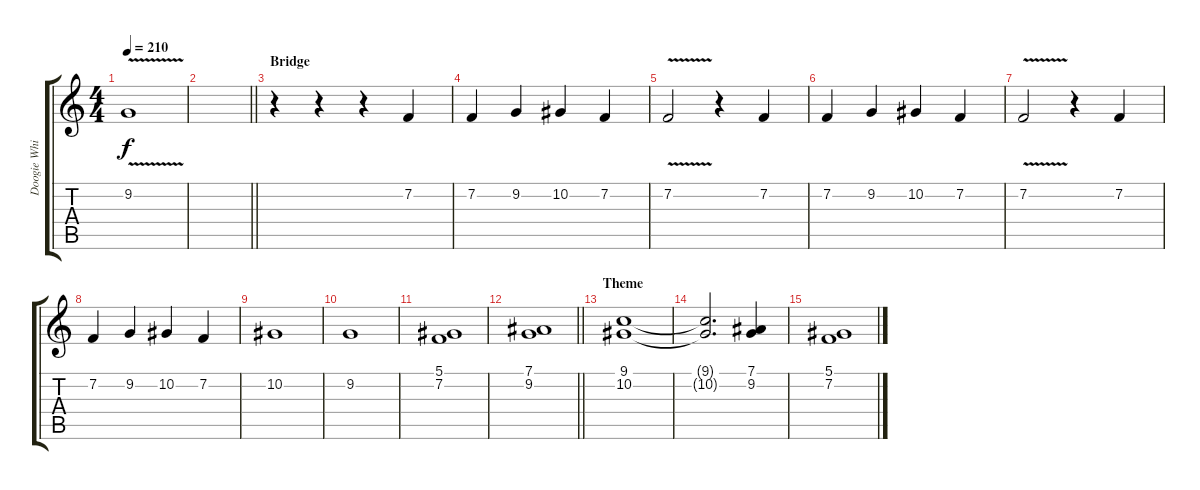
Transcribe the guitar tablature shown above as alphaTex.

\track ("Doogie White" "Doogie Whi") {instrument lead2sawtooth}
\staff {score tabs}
\tuning (Eb4 Bb3 Gb3 Db3 Ab2 Eb2) {hide}
\ts (4 4)
\tempo 210
\clef g2
\ks c
9.2{v}.1{dy f} |
\barLineRight lightlight
|
\section ("" "Bridge")
r.4 r.4 r.4 7.2.4 |
7.2.4 9.2.4 10.2.4 7.2.4 |
7.2{v}.2 r.4 7.2.4 |
7.2.4 9.2.4 10.2.4 7.2.4 |
7.2{v}.2 r.4 7.2.4 |
7.2.4 9.2.4 10.2.4 7.2.4 |
10.2.1 |
9.2.1 |
(5.1 7.2).1 |
\barLineRight lightlight
(7.1 9.2).1 |
\section ("" "Theme")
(9.1 10.2).1 |
(9.1{t} 10.2{t}).2{d} (7.1 9.2).4 |
(5.1 7.2).1
